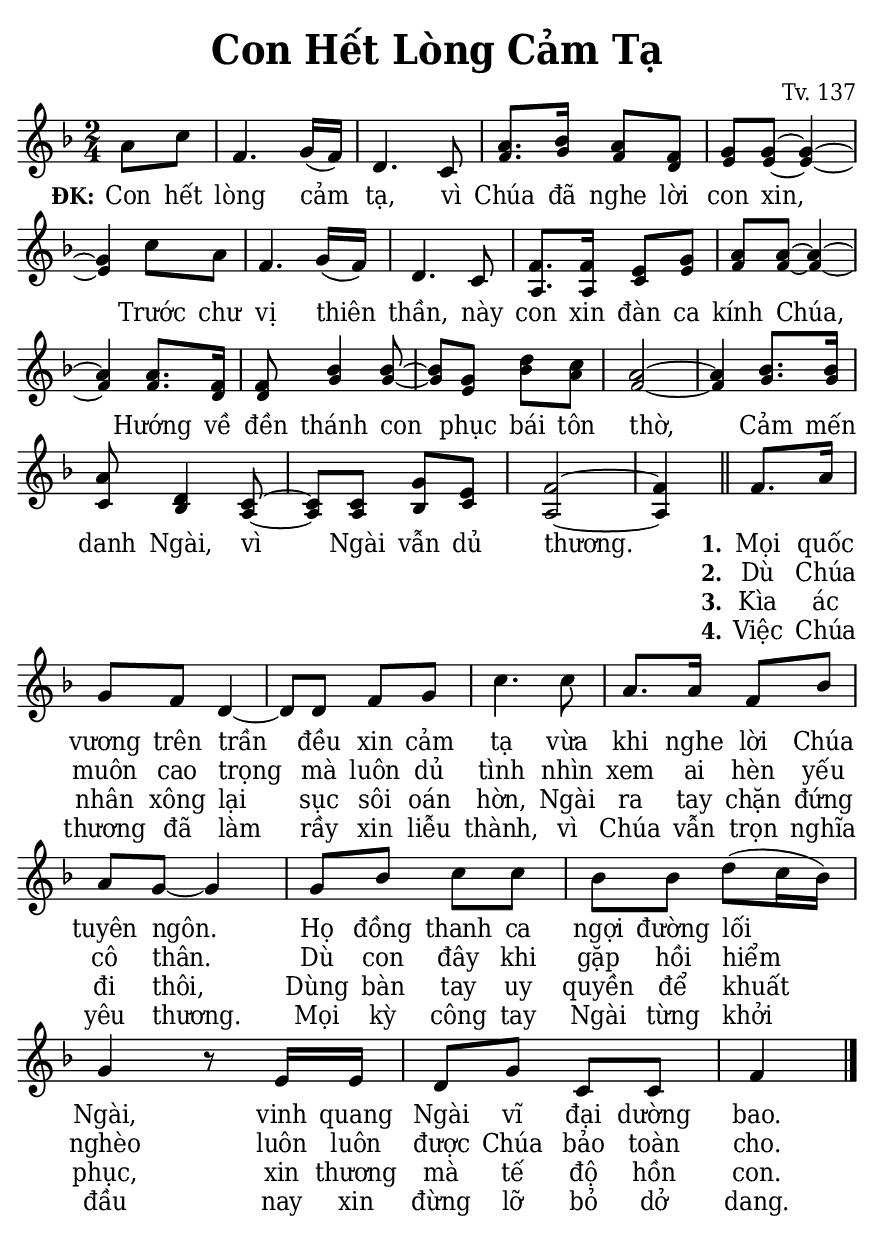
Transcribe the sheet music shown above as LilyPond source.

% Cài đặt chung\
\version "2.22.1"
\include "english.ly"

\header {
  title = \markup { \fontsize #1 "Con Hết Lòng Cảm Tạ" }
  composer = "Tv. 137"
  %arranger = "Lm. Kim Long"
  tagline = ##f
}

% Nhạc phiên khúc
nhacPhienKhucSop = \relative c'' {
  \partial 4 a8 c |
  f,4. g16 (f) |
  d4. c8 |
  a'8. bf16 a8 f |
  g g ~ g4 ~ |
  g c8 a |
  f4. g16 (f) |
  d4. c8 |
  f8. f16 e8 g |
  a8 a ~ a4 ~ |
  a a8. f16 |
  f8 bf4 bf8 ~ |
  bf g d' c |
  a2 ~ |
  a4 bf8. bf16 |
  a8 d,4 c8 ~ |
  c c g' e |
  f2 ~ |
  f4 \bar "||"
  
  f8. a16 |
  g8 f d4 ~ |
  d8 d f g |
  c4. c8 |
  a8. a16 f8 bf |
  a g ~ g4 |
  g8 bf c c |
  bf bf d (c16 bf) |
  g4 r8 e16 e |
  d8 g c, c |
  f4 \bar "|."
}

nhacPhienKhucAlto = \relative c'' {
  a8 c |
  f,4. g16 (f) |
  d4. c8 |
  f8. g16 f8 d |
  e e ~ e4 ~ |
  e c'8 a |
  f4. g16 (f) |
  d4. c8 |
  a8. a16 c8 e |
  f f ~ f4 ~ |
  f f8. d16 |
  d8 g4 g8 ~ |
  g e bf' a |
  f2 ~ |
  f4 g8. g16 |
  c,8 bf4 a8 ~ |
  a a bf c |
  a2 ~ |
  a4
}

% Lời phiên khúc
loiPhienKhucSop = \lyrics {
  \set stanza = "ĐK:"
  Con hết lòng cảm tạ,
  vì Chúa đã nghe lời con xin,
  Trước chư vị thiên thần,
  này con xin đàn ca kính Chúa,
  Hướng về đền thánh con phục bái tôn thờ,
  Cảm mến danh Ngài,
  vì Ngài vẫn dủ thương.
  <<
    {
      \set stanza = "1."
      Mọi quốc vương trên trần đều xin cảm tạ
      vừa khi nghe lời Chúa tuyên ngôn.
      Họ đồng thanh ca ngợi đường lối Ngài,
      vinh quang Ngài vĩ đại dường bao.
    }
    \new Lyrics {
	    \set associatedVoice = "beSop"
	    \set stanza = "2."
	    Dù Chúa muôn cao trọng mà luôn dủ tình
	    nhìn xem ai hèn yếu cô thân.
	    Dù con đây khi gặp hồi hiểm nghèo
	    luôn luôn được Chúa bảo toàn cho.
    }
    \new Lyrics {
	    \set associatedVoice = "beSop"
	    \set stanza = "3."
	    Kìa ác nhân xông lại sục sôi oán hờn,
	    Ngài ra tay chặn đứng đi thôi,
	    Dùng bàn tay uy quyền để khuất phục,
	    xin thương mà tế độ hồn con.
    }
    \new Lyrics {
	    \set associatedVoice = "beSop"
	    \set stanza = "4."
	    Việc Chúa thương đã làm rầy xin liễu thành,
	    vì Chúa vẫn trọn nghĩa yêu thương.
	    Mọi kỳ công tay Ngài từng khởi đầu
	    nay xin đừng lỡ bỏ dở dang.
    }
  >>
}

% Dàn trang
\paper {
  #(set-paper-size "a5")
  top-margin = 3\mm
  bottom-margin = 3\mm
  left-margin = 3\mm
  right-margin = 3\mm
  indent = #0
  #(define fonts
	 (make-pango-font-tree "Deja Vu Serif Condensed"
	 		       "Deja Vu Serif Condensed"
			       "Deja Vu Serif Condensed"
			       (/ 20 20)))
  print-page-number = ##f
  page-count = #1
}

TongNhip = {
  \key f \major \time 2/4
  \set Timing.beamExceptions = #'()
  \set Timing.baseMoment = #(ly:make-moment 1/4)
}

% Đổi kích thước nốt cho bè phụ
notBePhu =
#(define-music-function (font-size music) (number? ly:music?)
   (for-some-music
     (lambda (m)
       (if (music-is-of-type? m 'rhythmic-event)
           (begin
             (set! (ly:music-property m 'tweaks)
                   (cons `(font-size . ,font-size)
                         (ly:music-property m 'tweaks)))
             #t)
           #f))
     music)
   music)

\score {
  \new ChoirStaff <<
    \new Staff \with {
        \consists "Merge_rests_engraver"
        printPartCombineTexts = ##f
      }
      <<
      \new Voice \TongNhip \partCombine 
        \nhacPhienKhucSop
        \notBePhu -1 { \nhacPhienKhucAlto }
      \new NullVoice = beSop \nhacPhienKhucSop
      \new Lyrics \lyricsto beSop \loiPhienKhucSop
      >>
  >>
  \layout {
    %\override Staff.TimeSignature.transparent = ##t
    \override Lyrics.LyricSpace.minimum-distance = #1.2
    \override Score.BarNumber.break-visibility = ##(#f #f #f)
    \override Score.SpacingSpanner.uniform-stretching = ##t
  } 
}
